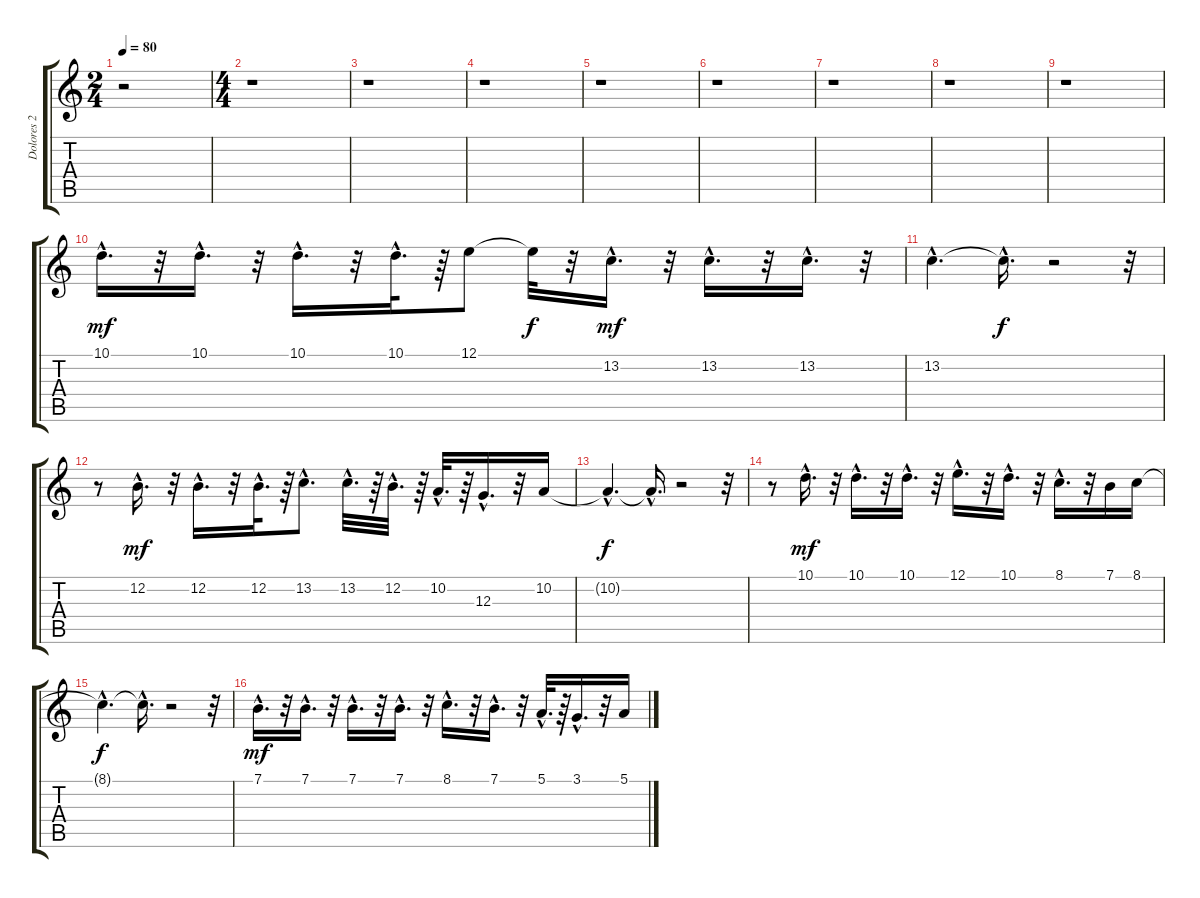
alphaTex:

\track ("Dolores 2" "Dolores 2") {instrument pad3polysynth}
\staff {score tabs}
\tuning (E4 B3 G3 D3 A2 E2) {hide}
\ts (2 4)
\tempo 80
\clef g2
\ks c
r.2{dy mf instrument pad3polysynth} |
\ts (4 4)
r.1 |
r.1 |
r.1 |
r.1 |
r.1 |
r.1 |
r.1 |
r.1 |
10.1{hac}.16{d} r.32 10.1{hac}.16{d} r.32 10.1{hac}.16{d} r.32 10.1{hac}.32{d} r.64 12.1.8 12.1{t}.32{dy f} r.32 13.2{hac}.16{d dy mf} r.32 13.2{hac}.16{d} r.32 13.2{hac}.16{d} r.32 |
13.2{hac}.4{d} 13.2{hac t}.16{d dy f} r.2 r.32 |
r.8 12.2{hac}.16{d dy mf} r.32 12.2{hac}.16{d} r.32 12.2{hac}.32{d} r.64 13.2{hac}.8{d} 13.2{hac}.32{d} r.64 12.2{hac}.32{d} r.64 10.2{hac}.32{d} r.64 12.3{hac}.16{d} r.32 10.2.16 |
10.2{hac t}.4{d dy f} 10.2{hac t}.16{d} r.2 r.32 |
r.8 10.1{hac}.16{d dy mf} r.32 10.1{hac}.16{d} r.32 10.1{hac}.16{d} r.32 12.1{hac}.16{d} r.32 10.1{hac}.16{d} r.32 8.1{hac}.16{d} r.32 7.1.16 8.1.16 |
8.1{hac t}.4{d dy f} 8.1{hac t}.16{d} r.2 r.32 |
7.1{hac}.16{d dy mf} r.32 7.1{hac}.16{d} r.32 7.1{hac}.16{d} r.32 7.1{hac}.16{d} r.32 8.1{hac}.16{d} r.32 7.1{hac}.16{d} r.32 5.1{hac}.32{d} r.64 3.1{hac}.16{d} r.32 5.1.16
